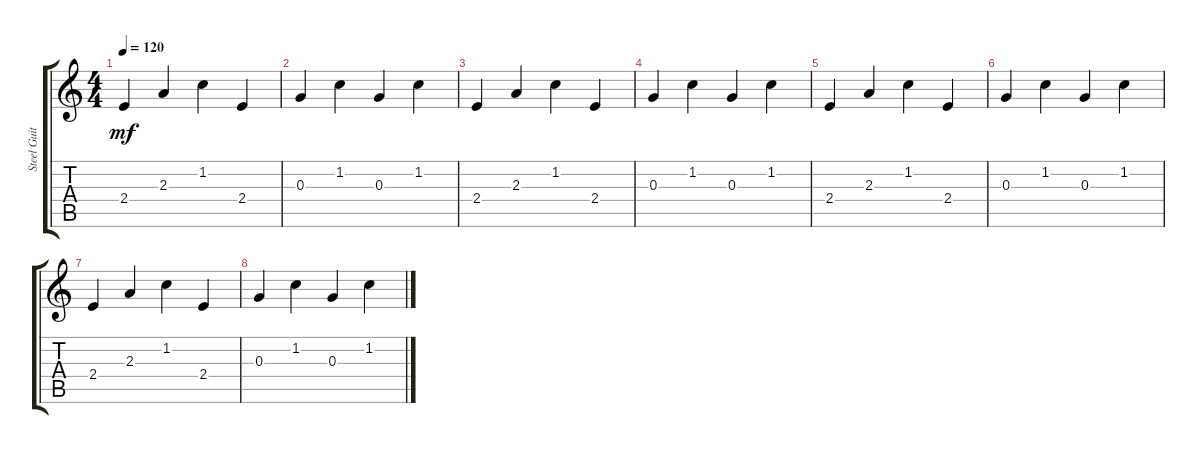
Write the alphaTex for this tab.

\track ("Steel Guitar" "Steel Guit") {instrument acousticguitarsteel}
\staff {score tabs}
\tuning (E4 B3 G3 D3 A2 E2) {hide}
\ts (4 4)
\tempo 120
\clef g2
\ks c
2.4.4{dy mf instrument acousticguitarsteel} 2.3.4 1.2.4 2.4.4 |
0.3.4 1.2.4 0.3.4 1.2.4 |
2.4.4 2.3.4 1.2.4 2.4.4 |
0.3.4 1.2.4 0.3.4 1.2.4 |
2.4.4 2.3.4 1.2.4 2.4.4 |
0.3.4 1.2.4 0.3.4 1.2.4 |
2.4.4 2.3.4 1.2.4 2.4.4 |
0.3.4 1.2.4 0.3.4 1.2.4
